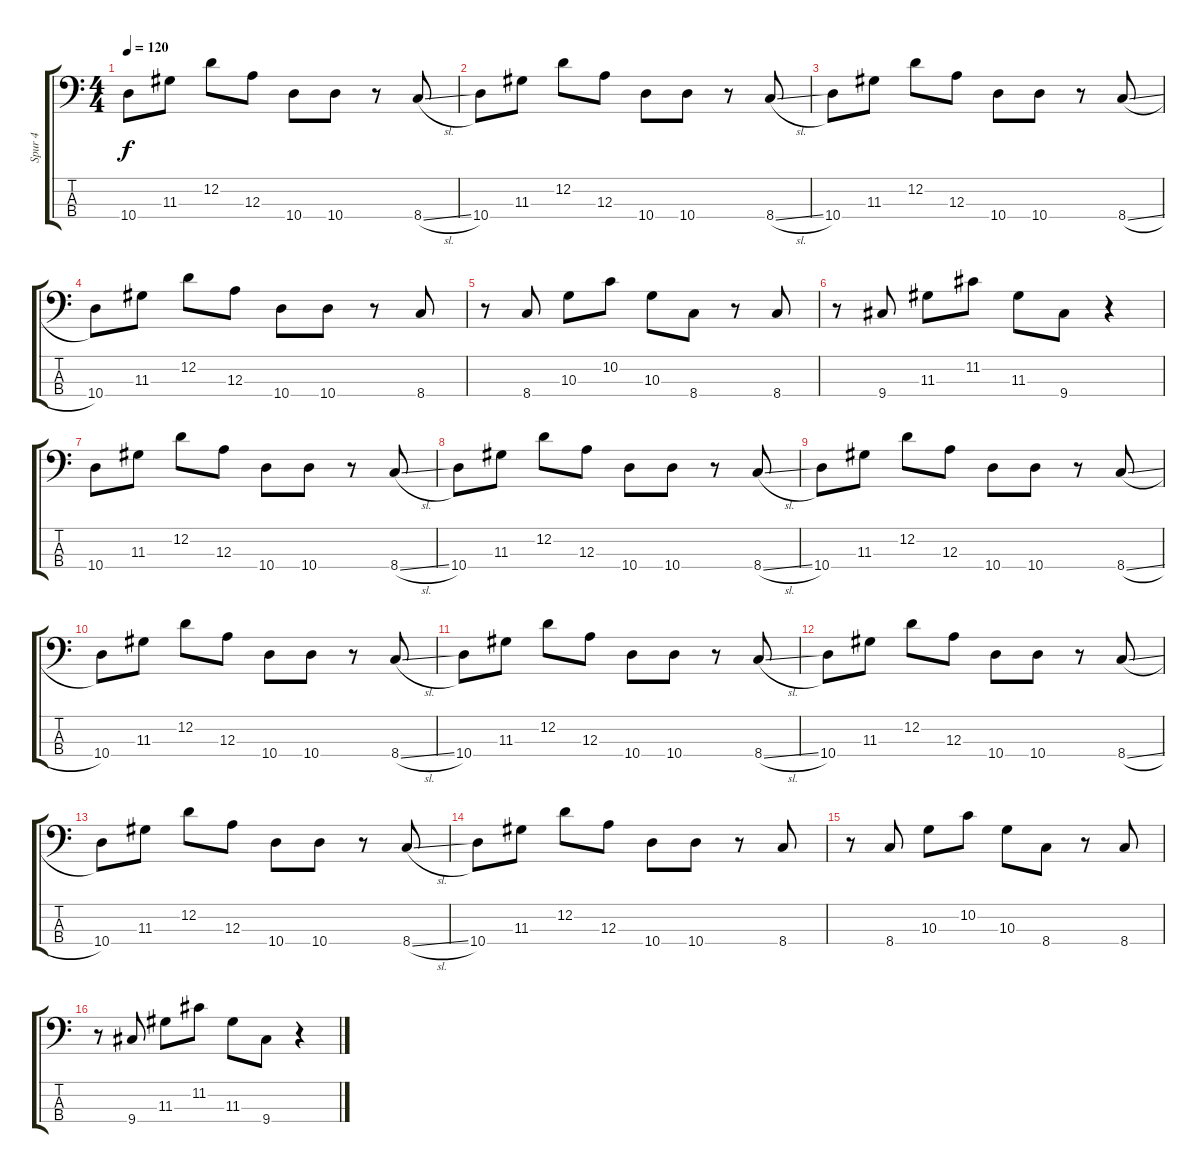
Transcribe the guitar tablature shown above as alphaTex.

\track ("Spur 4" "Spur 4") {instrument electricbasspick}
\staff {score tabs}
\tuning (G2 D2 A1 E1) {hide}
\ts (4 4)
\tempo 120
\clef f4
\ks c
10.4.8{dy f} 11.3.8 12.2.8 12.3.8 10.4.8 10.4.8 r.8 8.4{sl}.8 |
10.4.8 11.3.8 12.2.8 12.3.8 10.4.8 10.4.8 r.8 8.4{sl}.8 |
10.4.8 11.3.8 12.2.8 12.3.8 10.4.8 10.4.8 r.8 8.4{sl}.8 |
10.4.8 11.3.8 12.2.8 12.3.8 10.4.8 10.4.8 r.8 8.4.8 |
r.8 8.4.8 10.3.8 10.2.8 10.3.8 8.4.8 r.8 8.4.8 |
r.8 9.4.8 11.3.8 11.2.8 11.3.8 9.4.8 r.4 |
10.4.8 11.3.8 12.2.8 12.3.8 10.4.8 10.4.8 r.8 8.4{sl}.8 |
10.4.8 11.3.8 12.2.8 12.3.8 10.4.8 10.4.8 r.8 8.4{sl}.8 |
10.4.8 11.3.8 12.2.8 12.3.8 10.4.8 10.4.8 r.8 8.4{sl}.8 |
10.4.8 11.3.8 12.2.8 12.3.8 10.4.8 10.4.8 r.8 8.4{sl}.8 |
10.4.8 11.3.8 12.2.8 12.3.8 10.4.8 10.4.8 r.8 8.4{sl}.8 |
10.4.8 11.3.8 12.2.8 12.3.8 10.4.8 10.4.8 r.8 8.4{sl}.8 |
10.4.8 11.3.8 12.2.8 12.3.8 10.4.8 10.4.8 r.8 8.4{sl}.8 |
10.4.8 11.3.8 12.2.8 12.3.8 10.4.8 10.4.8 r.8 8.4.8 |
r.8 8.4.8 10.3.8 10.2.8 10.3.8 8.4.8 r.8 8.4.8 |
r.8 9.4.8 11.3.8 11.2.8 11.3.8 9.4.8 r.4
